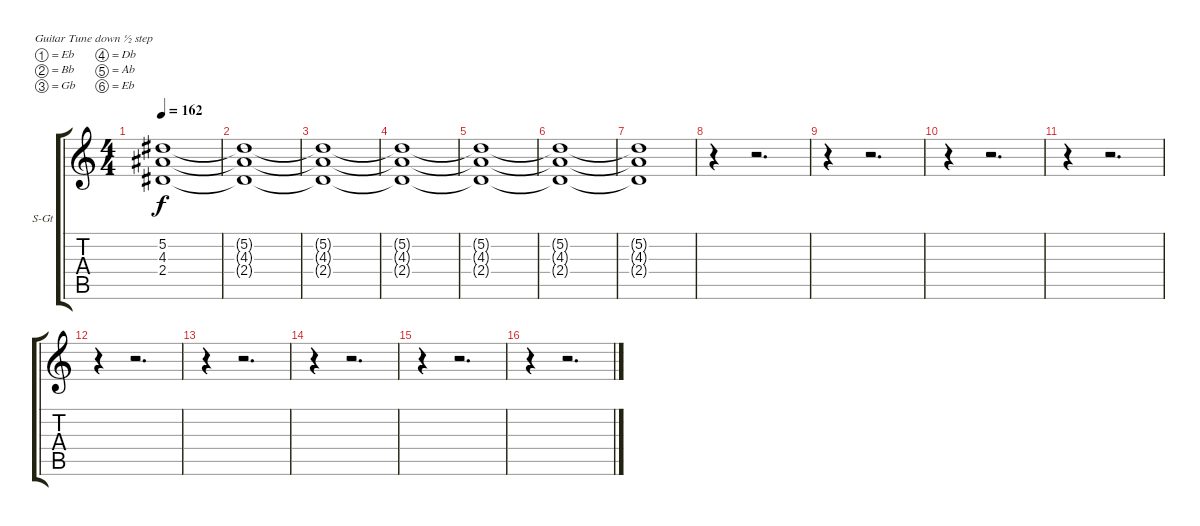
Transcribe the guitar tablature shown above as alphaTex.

\bracketExtendMode groupsimilarinstruments
\firstSystemTrackNameOrientation horizontal
\otherSystemsTrackNameOrientation horizontal
\track ("Keyboards" "S-Gt") {mute instrument choiraahs}
\staff {score tabs}
\tuning (Eb4 Bb3 Gb3 Db3 Ab2 Eb2)
\displaytranspose 12
\ts (4 4)
\tempo 162
\clef g2
\ks c
(5.2 4.3 2.4).1{dy f} |
(5.2{t} 4.3{t} 2.4{t}).1 |
(5.2{t} 4.3{t} 2.4{t}).1 |
(5.2{t} 4.3{t} 2.4{t}).1 |
(5.2{t} 4.3{t} 2.4{t}).1 |
(5.2{t} 4.3{t} 2.4{t}).1 |
(5.2{t} 4.3{t} 2.4{t}).1 |
r.4 r.2{d} |
r.4 r.2{d} |
r.4 r.2{d} |
r.4 r.2{d} |
r.4 r.2{d} |
r.4 r.2{d} |
r.4 r.2{d} |
r.4 r.2{d} |
r.4 r.2{d}
